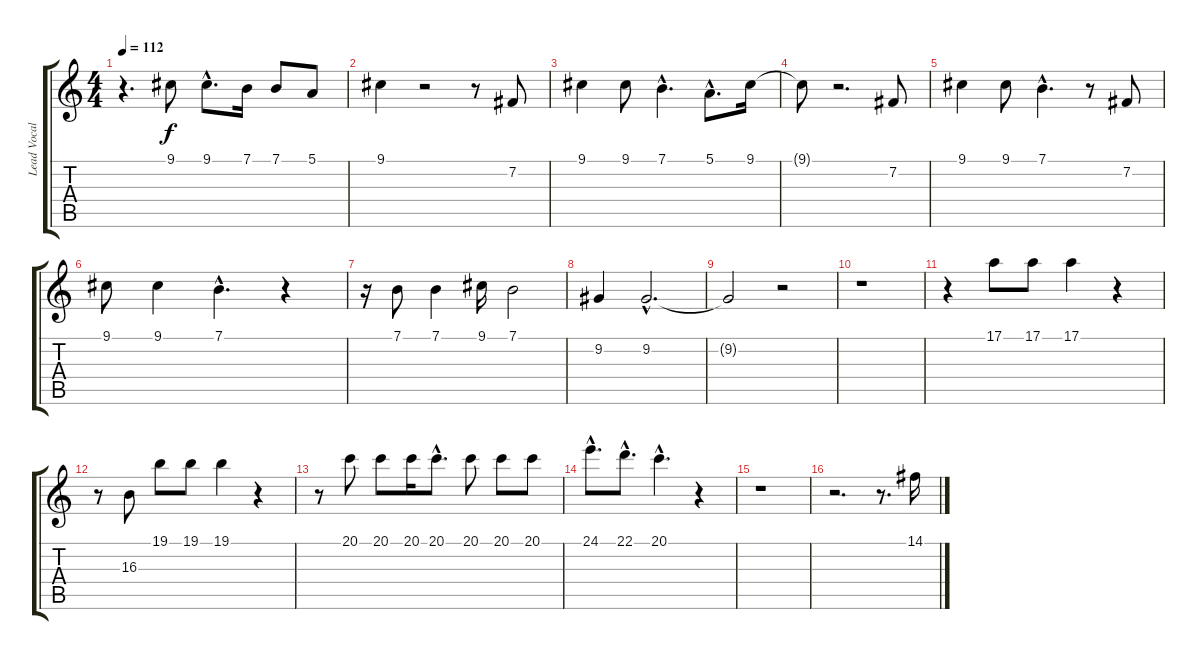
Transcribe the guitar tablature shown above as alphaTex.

\track ("Lead Vocals" "Lead Vocal") {instrument altosax}
\staff {score tabs}
\tuning (E4 B3 G3 D3 A2 E2) {hide}
\ts (4 4)
\tempo 112
\clef g2
\ks c
r.4{d dy f} 9.1.8 9.1{hac}.8{d} 7.1.16 7.1.8 5.1.8 |
9.1.4 r.2 r.8 7.2.8 |
9.1.4 9.1.8 7.1{hac}.4{d} 5.1{hac}.8{d} 9.1.16 |
9.1{t}.8 r.2{d} 7.2.8 |
9.1.4 9.1.8 7.1{hac}.4{d} r.8 7.2.8 |
9.1.8 9.1.4 7.1{hac}.4{d} r.4 |
r.16 7.1.8 7.1.4 9.1.16 7.1.2 |
9.2.4 9.2{hac}.2{d} |
9.2{t}.2 r.2 |
r.1 |
r.4 17.1.8 17.1.8 17.1.4 r.4 |
r.8 16.3.8 19.1.8 19.1.8 19.1.4 r.4 |
r.8 20.1.8 20.1.8 20.1.16 20.1{hac}.8{d} 20.1.8 20.1.8 20.1.8 |
24.1{hac}.8{d} 22.1{hac}.8{d} 20.1{hac}.4{d} r.4 |
r.1 |
r.2{d} r.8{d} 14.1.16
